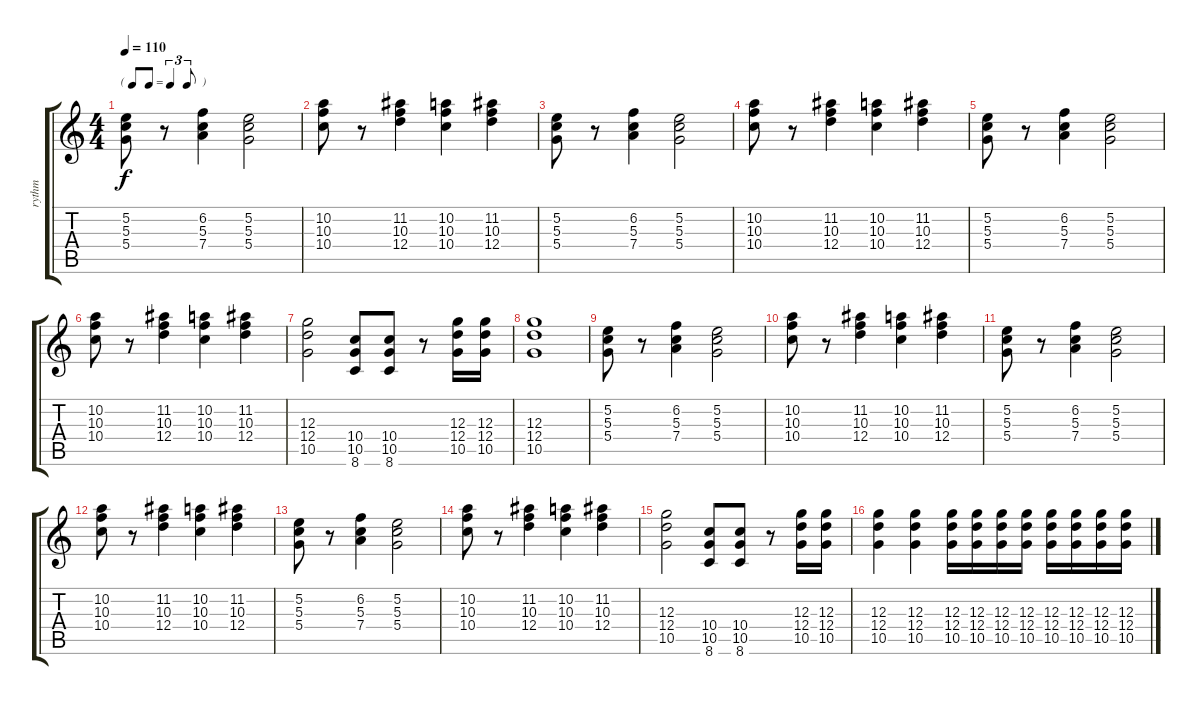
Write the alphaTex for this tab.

\track ("rythm" "rythm") {instrument overdrivenguitar}
\staff {score tabs}
\tuning (E4 B3 G3 D3 A2 E2) {hide}
\ts (4 4)
\tf triplet8th
\tempo 110
\clef g2
\ks c
(5.2 5.3 5.4).8{dy f} r.8 (6.2 5.3 7.4).4 (5.2 5.3 5.4).2 |
(10.2 10.3 10.4).8 r.8 (11.2 10.3 12.4).4 (10.2 10.3 10.4).4 (11.2 10.3 12.4).4 |
(5.2 5.3 5.4).8 r.8 (6.2 5.3 7.4).4 (5.2 5.3 5.4).2 |
(10.2 10.3 10.4).8 r.8 (11.2 10.3 12.4).4 (10.2 10.3 10.4).4 (11.2 10.3 12.4).4 |
(5.2 5.3 5.4).8 r.8 (6.2 5.3 7.4).4 (5.2 5.3 5.4).2 |
(10.2 10.3 10.4).8 r.8 (11.2 10.3 12.4).4 (10.2 10.3 10.4).4 (11.2 10.3 12.4).4 |
(12.3 12.4 10.5).2 (10.4 10.5 8.6).8 (10.4 10.5 8.6).8 r.8 (12.3 12.4 10.5).16 (12.3 12.4 10.5).16 |
(12.3 12.4 10.5).1 |
(5.2 5.3 5.4).8 r.8 (6.2 5.3 7.4).4 (5.2 5.3 5.4).2 |
(10.2 10.3 10.4).8 r.8 (11.2 10.3 12.4).4 (10.2 10.3 10.4).4 (11.2 10.3 12.4).4 |
(5.2 5.3 5.4).8 r.8 (6.2 5.3 7.4).4 (5.2 5.3 5.4).2 |
(10.2 10.3 10.4).8 r.8 (11.2 10.3 12.4).4 (10.2 10.3 10.4).4 (11.2 10.3 12.4).4 |
(5.2 5.3 5.4).8 r.8 (6.2 5.3 7.4).4 (5.2 5.3 5.4).2 |
(10.2 10.3 10.4).8 r.8 (11.2 10.3 12.4).4 (10.2 10.3 10.4).4 (11.2 10.3 12.4).4 |
(12.3 12.4 10.5).2 (10.4 10.5 8.6).8 (10.4 10.5 8.6).8 r.8 (12.3 12.4 10.5).16 (12.3 12.4 10.5).16 |
(12.3 12.4 10.5).4 (12.3 12.4 10.5).4 (12.3 12.4 10.5).16 (12.3 12.4 10.5).16 (12.3 12.4 10.5).16 (12.3 12.4 10.5).16 (12.3 12.4 10.5).16 (12.3 12.4 10.5).16 (12.3 12.4 10.5).16 (12.3 12.4 10.5).16
